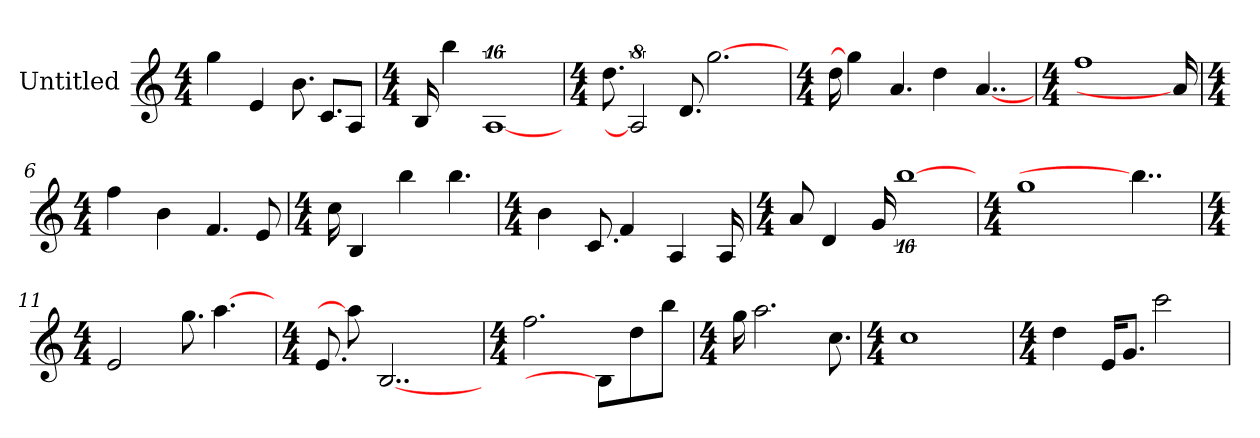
**kern
*part1
*staff1
*I"Untitled
*k[]
*C:
*M4/4
=1
4gg
4e
!LO:N:vis=8.
8b
!LO:N:vis=8.
8cL
8AJ
=2
*k[]
*C:
*M4/4
16B
4bb
[16%11A
=3
*k[]
*C:
*M4/4
!LO:N:vis=8.
8dd
16%5A]
!LO:N:vis=8.
8d
[2.gg
=4
*k[]
*C:
*M4/4
16dd
4gg]
!LO:N:vis=4.
4a
4dd
[4..a
=5
*k[]
*C:
*M4/4
1ff
16a]
=6
*k[]
*C:
*M4/4
4ff
4b
!LO:N:vis=4.
4f
8e
=7
*k[]
*C:
*M4/4
16cc
4B
4bb
!LO:N:vis=4.
4bb
=8
*k[]
*C:
*M4/4
4b
!LO:N:vis=8.
8c
4f
4A
16A
=9
*k[]
*C:
*M4/4
8a
4d
16g
[16%9bb
=10
*k[]
*C:
*M4/4
1gg
4..bb]
=11
*k[]
*C:
*M4/4
2e
!LO:N:vis=8.
8gg
[4.aa
=12
*k[]
*C:
*M4/4
!LO:N:vis=8.
8e
8aa]
[2..B
=13
*k[]
*C:
*M4/4
!LO:N:vis=2.
2ff
8BL]
8dd
8bbJ
=14
*k[]
*C:
*M4/4
16gg
!LO:N:vis=2.
2aa
!LO:N:vis=8.
8cc
=15
*k[]
*C:
*M4/4
1cc
=16
*k[]
*C:
*M4/4
4dd
16eKL
!LO:N:vis=8.
8gJ
2ccc
=
*-
